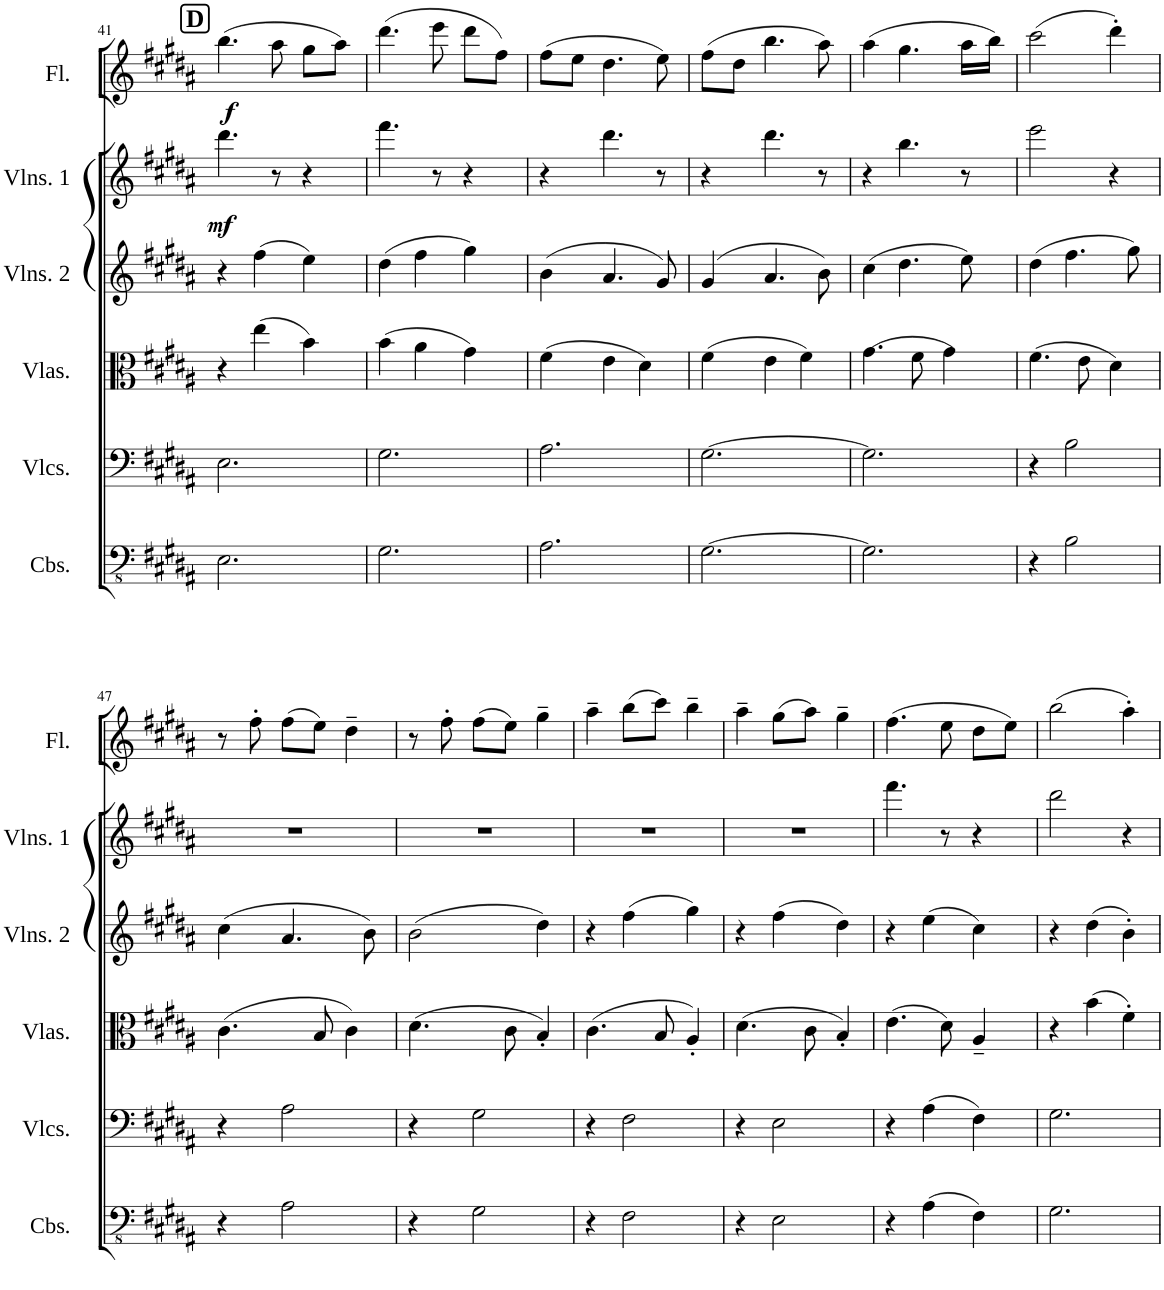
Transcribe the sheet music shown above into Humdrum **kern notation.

**kern	**kern	**kern	**kern	**kern	**dynam	**kern	**dynam
*part6	*part5	*part4	*part3	*part2	*part2	*part1	*part1
*staff6	*staff5	*staff4	*staff3	*staff2	*staff2	*staff1	*staff1
*I"Contrabasses	*I"Violoncellos	*I"Violas	*I"Violins 2	*I"Violins 1	*	*I"Flute	*
*I'Cbs.	*I'Vlcs.	*I'Vlas.	*I'Vlns. 2	*I'Vlns. 1	*	*I'Fl.	*
!!LO:PB:g=z
*clefFv4	*clefF4	*clefC3	*clefG2	*clefG2	*	*clefG2	*
*k[f#c#g#d#a#]	*k[f#c#g#d#a#]	*k[f#c#g#d#a#]	*k[f#c#g#d#a#]	*k[f#c#g#d#a#]	*	*k[f#c#g#d#a#]	*
*M3/4	*M3/4	*M3/4	*M3/4	*M3/4	*	*M3/4	*
!!LO:REH:place=s1:a:B:cj:fs=13.5337:t=D
=41	=41	=41	=41	=41	=41	=41	=41
!	!	!	!	!	!LO:DY:b	!	!LO:DY:b
2.EE\	2.E\	4r	4r	4.ddd#\	mf	(4.bb\	f
.	.	(4ee\	(4ff#\	.	.	.	.
.	.	.	.	8r	.	8aa#\	.
.	.	4b\)	4ee\)	4r	.	8gg#\L	.
.	.	.	.	.	.	8aa#\J)	.
=42	=42	=42	=42	=42	=42	=42	=42
2.GG#\	2.G#\	(4b\	(4dd#\	4.fff#\	.	(4.ddd#\	.
.	.	4a#\	4ff#\	.	.	.	.
.	.	.	.	8r	.	8eee\	.
.	.	4g#\)	4gg#\)	4r	.	8ddd#\L	.
.	.	.	.	.	.	8ff#\J)	.
=43	=43	=43	=43	=43	=43	=43	=43
2.AA#\	2.A#\	(4f#\	(4b\	4r	.	(8ff#\L	.
.	.	.	.	.	.	8ee\J	.
.	.	4e\	4.a#/	4.ddd#\	.	4.dd#\	.
.	.	4d#\)	.	.	.	.	.
.	.	.	8g#/)	8r	.	8ee\)	.
=44	=44	=44	=44	=44	=44	=44	=44
[2.GG#\	[2.G#\	(4f#\	(4g#/	4r	.	(8ff#\L	.
.	.	.	.	.	.	8dd#\J	.
.	.	4e\	4.a#/	4.ddd#\	.	4.bb\	.
.	.	4f#\)	.	.	.	.	.
.	.	.	8b\)	8r	.	8aa#\)	.
=45	=45	=45	=45	=45	=45	=45	=45
2.GG#\]	2.G#\]	(4.g#\	(4cc#\	4r	.	(4aa#\	.
.	.	.	4.dd#\	4.bb\	.	4.gg#\	.
.	.	8f#\	.	.	.	.	.
.	.	4g#\)	.	.	.	.	.
.	.	.	8ee\)	8r	.	16aa#\LL	.
.	.	.	.	.	.	16bb\JJ)	.
=46	=46	=46	=46	=46	=46	=46	=46
4r	4r	(4.f#\	(4dd#\	2eee\	.	(2ccc#\	.
2BB\	2B\	.	4.ff#\	.	.	.	.
.	.	8e\	.	.	.	.	.
.	.	4d#\)	.	4r	.	4ddd#'\)	.
.	.	.	8gg#\)	.	.	.	.
!!LO:LB:g=z
=47	=47	=47	=47	=47	=47	=47	=47
4r	4r	(4.c#\	(4cc#\	2.r	.	8r	.
.	.	.	.	.	.	8ff#'\	.
2AA#\	2A#\	.	4.a#/	.	.	(8ff#\L	.
.	.	8B/	.	.	.	8ee\J)	.
.	.	4c#\)	.	.	.	4dd#~\	.
.	.	.	8b\)	.	.	.	.
=48	=48	=48	=48	=48	=48	=48	=48
4r	4r	(4.d#\	(2b\	2.r	.	8r	.
.	.	.	.	.	.	8ff#'\	.
2GG#\	2G#\	.	.	.	.	(8ff#\L	.
.	.	8c#\	.	.	.	8ee\J)	.
.	.	4B'/)	4dd#\)	.	.	4gg#~\	.
=49	=49	=49	=49	=49	=49	=49	=49
4r	4r	(4.c#\	4r	2.r	.	4aa#~\	.
2FF#\	2F#\	.	(4ff#\	.	.	(8bb\L	.
.	.	8B/	.	.	.	8ccc#\J)	.
.	.	4A#'/)	4gg#\)	.	.	4bb~\	.
=50	=50	=50	=50	=50	=50	=50	=50
4r	4r	(4.d#\	4r	2.r	.	4aa#~\	.
2EE\	2E\	.	(4ff#\	.	.	(8gg#\L	.
.	.	8c#\	.	.	.	8aa#\J)	.
.	.	4B'/)	4dd#\)	.	.	4gg#~\	.
=51	=51	=51	=51	=51	=51	=51	=51
4r	4r	(4.e\	4r	4.fff#\	.	(4.ff#\	.
(4AA#\	(4A#\	.	(4ee\	.	.	.	.
.	.	8d#\)	.	8r	.	8ee\	.
4FF#\)	4F#\)	4A#~/	4cc#\)	4r	.	8dd#\L	.
.	.	.	.	.	.	8ee\J)	.
=52	=52	=52	=52	=52	=52	=52	=52
2.GG#\	2.G#\	4r	4r	2ddd#\	.	(2bb\	.
.	.	(4b\	(4dd#\	.	.	.	.
.	.	4f#'\)	4b'\)	4r	.	4aa#'\)	.
=	=	=	=	=	=	=	=
*-	*-	*-	*-	*-	*-	*-	*-
